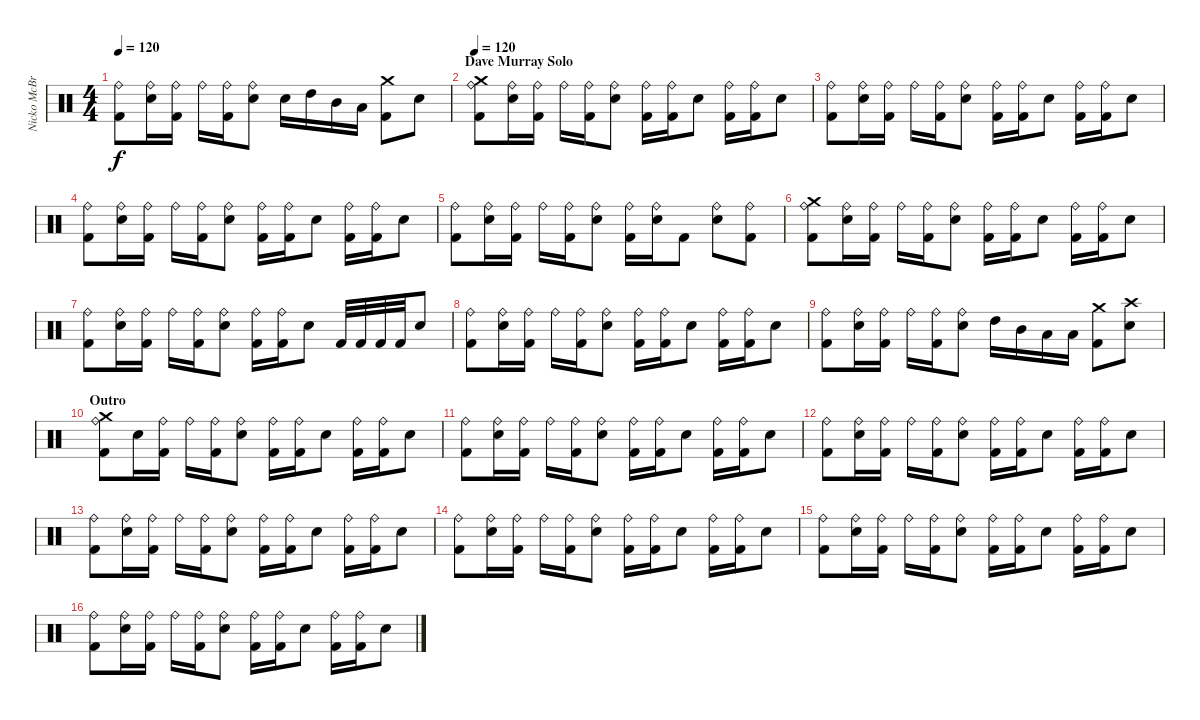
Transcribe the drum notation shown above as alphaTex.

\track ("Nicko McBrain (Drums)" "Nicko McBr") {instrument percussion}
\staff {score}
\articulation defaults
\ts (4 4)
\tempo 120
\clef neutral
\ks c
("Kick (hit) 2" "Ride (bell)").8{dy f} ("Snare (hit) 2" "Ride (bell)").16 ("Kick (hit) 2" "Ride (bell)").16 "Ride (bell)".16 ("Kick (hit) 2" "Ride (bell)").16 ("Snare (hit) 2" "Ride (bell)").8 "Snare (hit) 2".16 "High Tom (hit)".16 "Mid Tom (hit)".16 "Low Tom (hit)".16 ("Crash medium (hit)" "Kick (hit) 2").8 "Snare (hit) 2".8 |
\section ("" "Dave Murray Solo")
\tempo 120
("Crash medium (hit)" "Kick (hit) 2" "Ride (bell)").8 ("Snare (hit) 2" "Ride (bell)").16 ("Kick (hit) 2" "Ride (bell)").16 "Ride (bell)".16 ("Kick (hit) 2" "Ride (bell)").16 ("Snare (hit) 2" "Ride (bell)").8 ("Kick (hit) 2" "Ride (bell)").16 ("Kick (hit) 2" "Ride (bell)").16 "Snare (hit) 2".8 ("Kick (hit) 2" "Ride (bell)").16 ("Kick (hit) 2" "Ride (bell)").16 "Snare (hit) 2".8 |
("Kick (hit) 2" "Ride (bell)").8 ("Snare (hit) 2" "Ride (bell)").16 ("Kick (hit) 2" "Ride (bell)").16 "Ride (bell)".16 ("Kick (hit) 2" "Ride (bell)").16 ("Snare (hit) 2" "Ride (bell)").8 ("Kick (hit) 2" "Ride (bell)").16 ("Kick (hit) 2" "Ride (bell)").16 "Snare (hit) 2".8 ("Kick (hit) 2" "Ride (bell)").16 ("Kick (hit) 2" "Ride (bell)").16 "Snare (hit) 2".8 |
("Kick (hit) 2" "Ride (bell)").8 ("Snare (hit) 2" "Ride (bell)").16 ("Kick (hit) 2" "Ride (bell)").16 "Ride (bell)".16 ("Kick (hit) 2" "Ride (bell)").16 ("Snare (hit) 2" "Ride (bell)").8 ("Kick (hit) 2" "Ride (bell)").16 ("Kick (hit) 2" "Ride (bell)").16 "Snare (hit) 2".8 ("Kick (hit) 2" "Ride (bell)").16 ("Kick (hit) 2" "Ride (bell)").16 "Snare (hit) 2".8 |
("Kick (hit) 2" "Ride (bell)").8 ("Snare (hit) 2" "Ride (bell)").16 ("Kick (hit) 2" "Ride (bell)").16 "Ride (bell)".16 ("Kick (hit) 2" "Ride (bell)").16 ("Snare (hit) 2" "Ride (bell)").8 ("Kick (hit) 2" "Ride (bell)").16 ("Snare (hit) 2" "Ride (bell)").16 "Kick (hit) 2".8 ("Snare (hit) 2" "Ride (bell)").8 ("Kick (hit) 2" "Ride (bell)").8 |
("Crash medium (hit)" "Kick (hit) 2" "Ride (bell)").8 ("Snare (hit) 2" "Ride (bell)").16 ("Kick (hit) 2" "Ride (bell)").16 "Ride (bell)".16 ("Kick (hit) 2" "Ride (bell)").16 ("Snare (hit) 2" "Ride (bell)").8 ("Kick (hit) 2" "Ride (bell)").16 ("Kick (hit) 2" "Ride (bell)").16 "Snare (hit) 2".8 ("Kick (hit) 2" "Ride (bell)").16 ("Kick (hit) 2" "Ride (bell)").16 "Snare (hit) 2".8 |
("Kick (hit) 2" "Ride (bell)").8 ("Snare (hit) 2" "Ride (bell)").16 ("Kick (hit) 2" "Ride (bell)").16 "Ride (bell)".16 ("Kick (hit) 2" "Ride (bell)").16 ("Snare (hit) 2" "Ride (bell)").8 ("Kick (hit) 2" "Ride (bell)").16 ("Kick (hit) 2" "Ride (bell)").16 "Snare (hit) 2".8 "Kick (hit) 2".32 "Kick (hit) 2".32 "Kick (hit) 2".32 "Kick (hit) 2".32 "Snare (hit) 2".8 |
("Kick (hit) 2" "Ride (bell)").8 ("Snare (hit) 2" "Ride (bell)").16 ("Kick (hit) 2" "Ride (bell)").16 "Ride (bell)".16 ("Kick (hit) 2" "Ride (bell)").16 ("Snare (hit) 2" "Ride (bell)").8 ("Kick (hit) 2" "Ride (bell)").16 ("Kick (hit) 2" "Ride (bell)").16 "Snare (hit) 2".8 ("Kick (hit) 2" "Ride (bell)").16 ("Kick (hit) 2" "Ride (bell)").16 "Snare (hit) 2".8 |
("Kick (hit) 2" "Ride (bell)").8 ("Snare (hit) 2" "Ride (bell)").16 ("Kick (hit) 2" "Ride (bell)").16 "Ride (bell)".16 ("Kick (hit) 2" "Ride (bell)").16 ("Snare (hit) 2" "Ride (bell)").8 "High Tom (hit)".16 "Mid Tom (hit)".16 "Low Tom (hit)".16 "Low Tom (hit)".16 ("Crash medium (hit)" "Kick (hit) 2").8 ("Crash high (hit)" "Snare (hit) 2").8 |
\section ("" "Outro")
("Crash medium (hit)" "Kick (hit) 2" "Ride (bell)").8 "Snare (hit) 2".16 ("Kick (hit) 2" "Ride (bell)").16 "Ride (bell)".16 ("Kick (hit) 2" "Ride (bell)").16 ("Snare (hit) 2" "Ride (bell)").8 ("Kick (hit) 2" "Ride (bell)").16 ("Kick (hit) 2" "Ride (bell)").16 "Snare (hit) 2".8 ("Kick (hit) 2" "Ride (bell)").16 ("Kick (hit) 2" "Ride (bell)").16 "Snare (hit) 2".8 |
("Kick (hit) 2" "Ride (bell)").8 ("Snare (hit) 2" "Ride (bell)").16 ("Kick (hit) 2" "Ride (bell)").16 "Ride (bell)".16 ("Kick (hit) 2" "Ride (bell)").16 ("Snare (hit) 2" "Ride (bell)").8 ("Kick (hit) 2" "Ride (bell)").16 ("Kick (hit) 2" "Ride (bell)").16 "Snare (hit) 2".8 ("Kick (hit) 2" "Ride (bell)").16 ("Kick (hit) 2" "Ride (bell)").16 "Snare (hit) 2".8 |
("Kick (hit) 2" "Ride (bell)").8 ("Snare (hit) 2" "Ride (bell)").16 ("Kick (hit) 2" "Ride (bell)").16 "Ride (bell)".16 ("Kick (hit) 2" "Ride (bell)").16 ("Snare (hit) 2" "Ride (bell)").8 ("Kick (hit) 2" "Ride (bell)").16 ("Kick (hit) 2" "Ride (bell)").16 "Snare (hit) 2".8 ("Kick (hit) 2" "Ride (bell)").16 ("Kick (hit) 2" "Ride (bell)").16 "Snare (hit) 2".8 |
("Kick (hit) 2" "Ride (bell)").8 ("Snare (hit) 2" "Ride (bell)").16 ("Kick (hit) 2" "Ride (bell)").16 "Ride (bell)".16 ("Kick (hit) 2" "Ride (bell)").16 ("Snare (hit) 2" "Ride (bell)").8 ("Kick (hit) 2" "Ride (bell)").16 ("Kick (hit) 2" "Ride (bell)").16 "Snare (hit) 2".8 ("Kick (hit) 2" "Ride (bell)").16 ("Kick (hit) 2" "Ride (bell)").16 "Snare (hit) 2".8 |
("Kick (hit) 2" "Ride (bell)").8 ("Snare (hit) 2" "Ride (bell)").16 ("Kick (hit) 2" "Ride (bell)").16 "Ride (bell)".16 ("Kick (hit) 2" "Ride (bell)").16 ("Snare (hit) 2" "Ride (bell)").8 ("Kick (hit) 2" "Ride (bell)").16 ("Kick (hit) 2" "Ride (bell)").16 "Snare (hit) 2".8 ("Kick (hit) 2" "Ride (bell)").16 ("Kick (hit) 2" "Ride (bell)").16 "Snare (hit) 2".8 |
("Kick (hit) 2" "Ride (bell)").8 ("Snare (hit) 2" "Ride (bell)").16 ("Kick (hit) 2" "Ride (bell)").16 "Ride (bell)".16 ("Kick (hit) 2" "Ride (bell)").16 ("Snare (hit) 2" "Ride (bell)").8 ("Kick (hit) 2" "Ride (bell)").16 ("Kick (hit) 2" "Ride (bell)").16 "Snare (hit) 2".8 ("Kick (hit) 2" "Ride (bell)").16 ("Kick (hit) 2" "Ride (bell)").16 "Snare (hit) 2".8 |
("Kick (hit) 2" "Ride (bell)").8 ("Snare (hit) 2" "Ride (bell)").16 ("Kick (hit) 2" "Ride (bell)").16 "Ride (bell)".16 ("Kick (hit) 2" "Ride (bell)").16 ("Snare (hit) 2" "Ride (bell)").8 ("Kick (hit) 2" "Ride (bell)").16 ("Kick (hit) 2" "Ride (bell)").16 "Snare (hit) 2".8 ("Kick (hit) 2" "Ride (bell)").16 ("Kick (hit) 2" "Ride (bell)").16 "Snare (hit) 2".8
